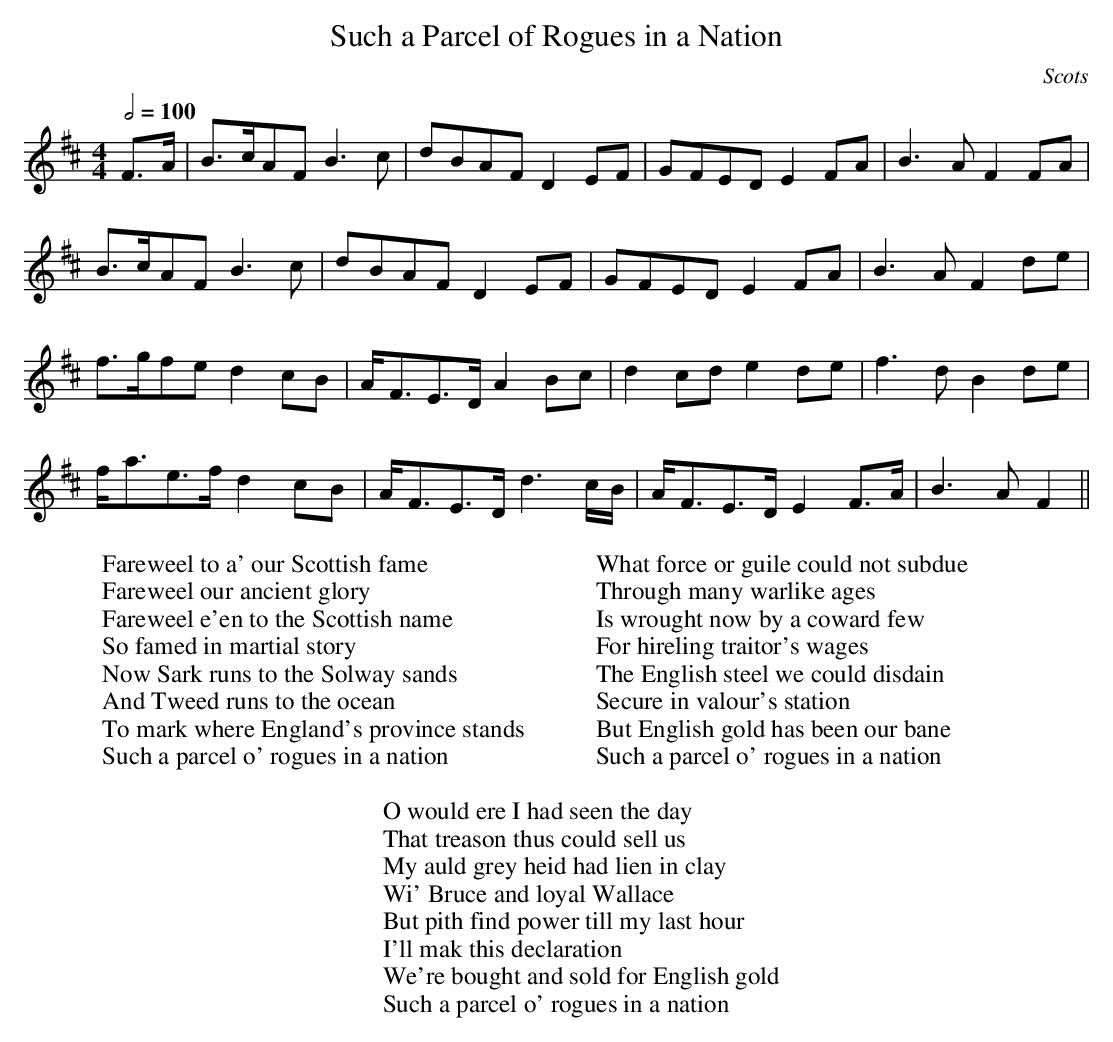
X:1
T:Such a Parcel of Rogues in a Nation
O:Scots
M:4/4
L:1/8
Q:2/4=100
W:Fareweel to a' our Scottish fame
W:Fareweel our ancient glory
W:Fareweel e'en to the Scottish name
W:So famed in martial story
W:Now Sark runs to the Solway sands
W:And Tweed runs to the ocean
W:To mark where England's province stands
W:Such a parcel o' rogues in a nation
W:
W:What force or guile could not subdue
W:Through many warlike ages
W:Is wrought now by a coward few
W:For hireling traitor's wages
W:The English steel we could disdain
W:Secure in valour's station
W:But English gold has been our bane
W:Such a parcel o' rogues in a nation
W:
W:O would ere I had seen the day
W:That treason thus could sell us
W:My auld grey heid had lien in clay
W:Wi' Bruce and loyal Wallace
W:But pith find power till my last hour
W:I'll mak this declaration
W:We're bought and sold for English gold
W:Such a parcel o' rogues in a nation
K:D
F3/2-A/|B3/2-c/A-F B3c|d-BA-F D2E-F|G-FE-D E2F-A|B3-A F2 F-A|
B3/2-c/AF B3c|d-BA-F D2E-F|G-FE-D E2F-A|B3-A F2 d-e|
f3/2-g/f-e d2c-B|A/-F3/2E3/2-D/ A2B-c|d2c-d e2d-e|f3-d B2 d-e|
f/-a3/2e3/2-f/ d2c-B|A/-F3/2E3/2-D/ d3c/B/|A/-F3/2E3/2D/ E2F3/2A/|B3-A F2||

W: in a na- tion!
